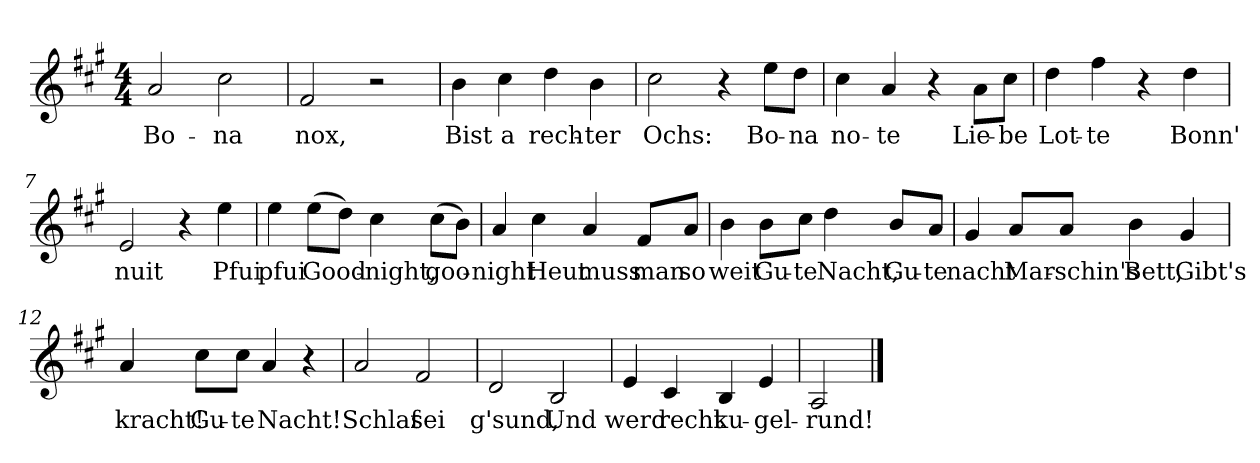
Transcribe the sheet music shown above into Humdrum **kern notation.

**kern	**text
*part1	*part1
*staff1	*staff1
*clefG2	*
*k[f#c#g#]	*
*A:	*
*M4/4	*
*MM120	*
=1	=1
2a	Bo-
2cc#	-na
=2	=2
2f#	nox,
2r	.
=3	=3
4b	Bist
4cc#	a
4dd	rech-
4b	-ter
=4	=4
2cc#	Ochs:
4r	.
8ee\L	Bo-
8dd\J	-na
=5	=5
4cc#	no-
4a	-te
4r	.
8a\L	Lie-
8cc#\J	-be
=6	=6
4dd	Lot-
4ff#	-te
4r	.
4dd	Bonn'
=7	=7
2e	nuit
4r	.
4ee	Pfui
=8	=8
4ee	pfui
(8ee\L	Good-
8dd\J)	.
4cc#	-night,
(8cc#\L	goo-
8b\J)	.
=9	=9
4a	-night
4cc#	Heut
4a	muss
8f#/L	man
8a/J	so
=10	=10
4b	weit
8b\L	Gu-
8cc#\J	-te
4dd	Nacht,
8b/L	Gu-
8a/J	-te
=11	=11
4g#	nacht
8a/L	Mar-
8a/J	-schin's
4b	Bett,
4g#	Gibt's
=12	=12
4a	kracht!
8cc#\L	Gu-
8cc#\J	-te
4a	Nacht!
4r	.
=13	=13
2a	Schlaf
2f#	sei
=14	=14
2d	g'sund,
2B	Und
=15	=15
4e	werd
4c#	recht
4B	ku-
4e	-gel-
=16	=16
2A	-rund!
==	==
*-	*-
